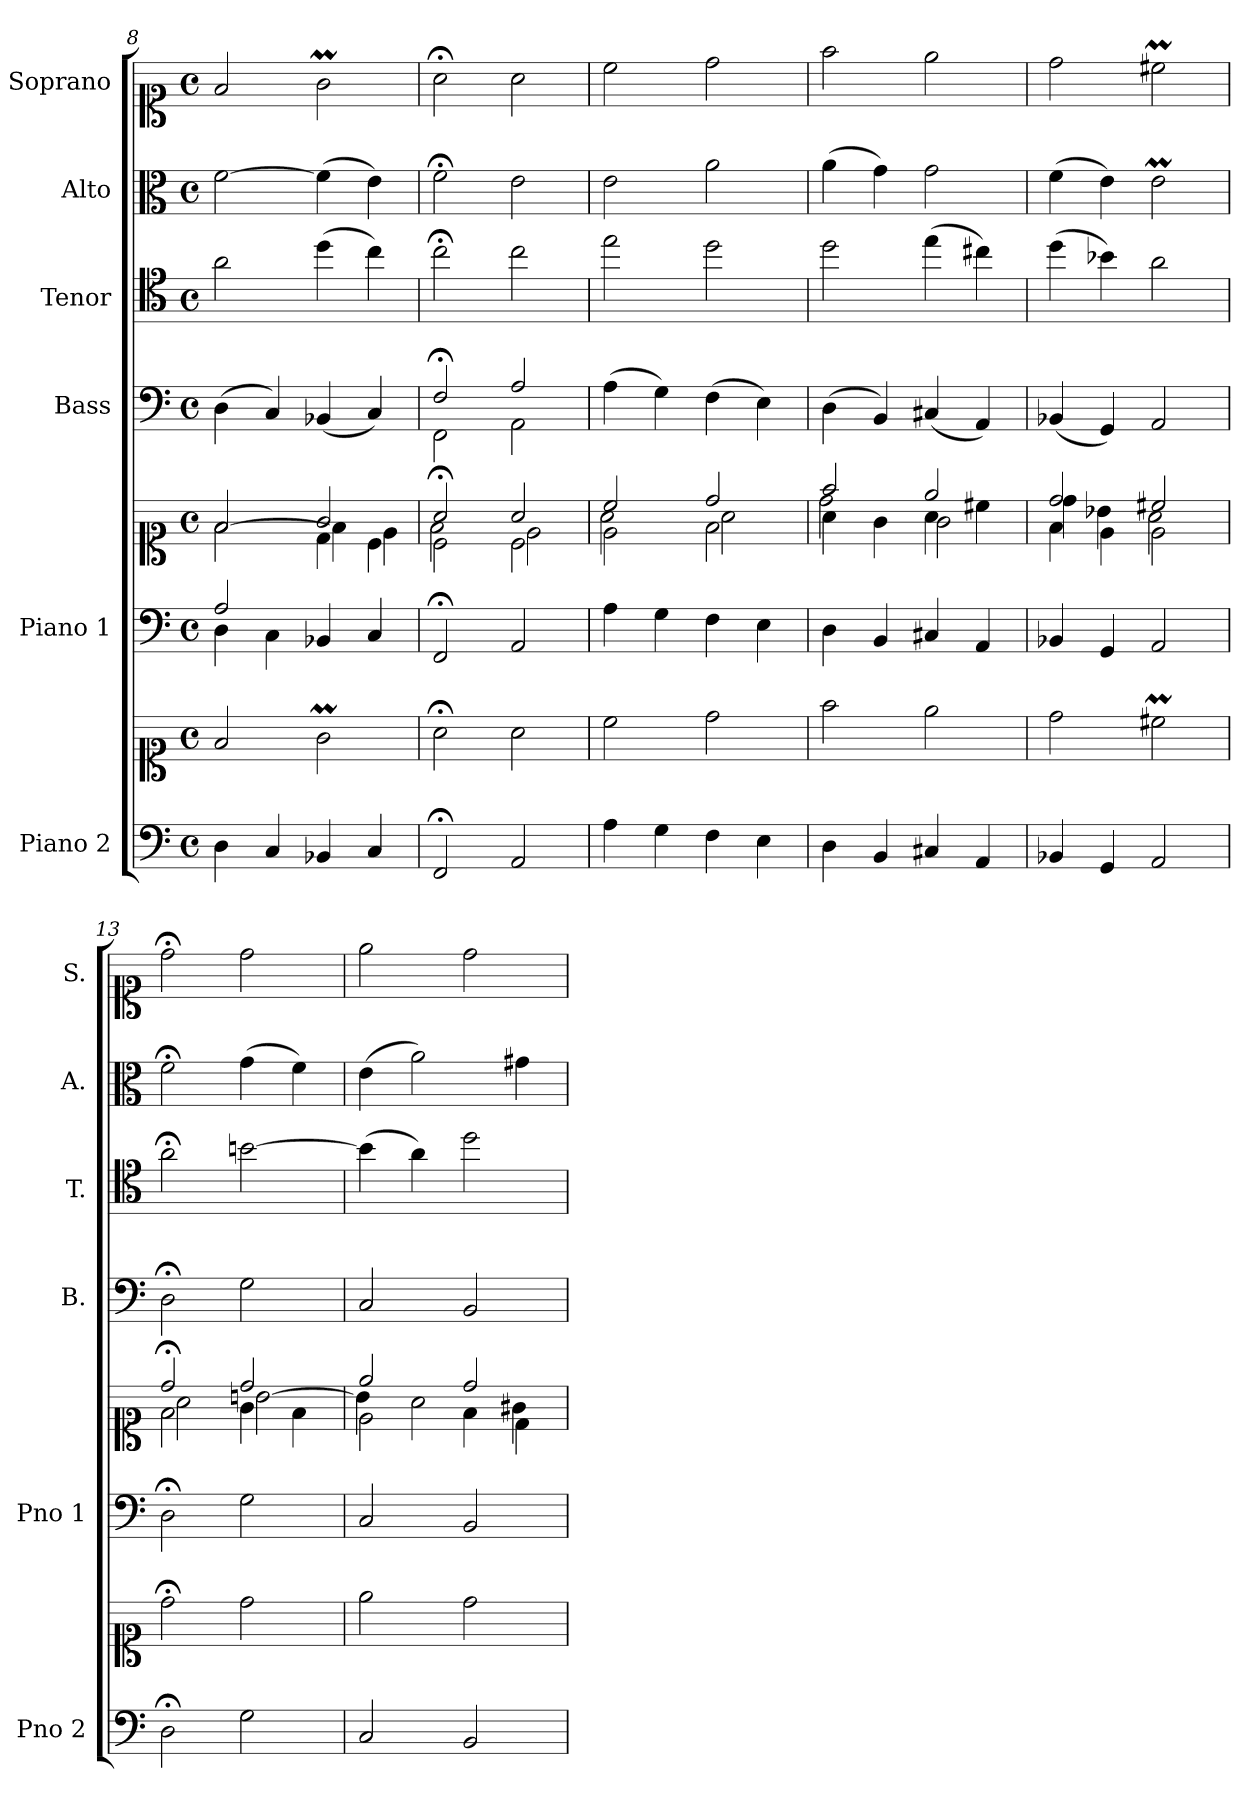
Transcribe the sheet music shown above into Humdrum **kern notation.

**kern	**kern	**kern	**kern	**kern	**kern	**kern	**kern
*part6	*part6	*part5	*part5	*part4	*part3	*part2	*part1
*staff8	*staff7	*staff6	*staff5	*staff4	*staff3	*staff2	*staff1
*I"Piano 2	*	*I"Piano 1	*	*I"Bass	*I"Tenor	*I"Alto	*I"Soprano
*I'Pno 2	*	*I'Pno 1	*	*I'B.	*I'T.	*I'A.	*I'S.
*clefF4	*clefC1	*clefF4	*clefC1	*clefF4	*clefC4	*clefC3	*clefC1
*	*	*	*	*	*ITrd7c12	*	*
*k[]	*k[]	*k[]	*k[]	*k[]	*k[]	*k[]	*k[]
*M4/4	*M4/4	*M4/4	*M4/4	*M4/4	*M4/4	*M4/4	*M4/4
*met(c)	*met(c)	*met(c)	*met(c)	*met(c)	*met(c)	*met(c)	*met(c)
=8	=8	=8	=8	=8	=8	=8	=8
*	*	*^	*^	*	*	*	*
*	*	*	*	*	*^	*	*	*	*
4D\	2f/	2A/	4D\	2f/	2ryy	[<2f\	(4D\	2A\	[>2f\	2f/
4C/	.	.	4C\	.	.	.	4C/)	.	.	.
4BB-X/	2gM\	2ryy	4BB-X/	2g/	4d\	4f\]	(4BB-X/	(4d\	(4f\]	2gM\
4C/	.	.	4C/	.	4c\	4e\	4C/)	4c\)	4e\)	.
*	*	*v	*v	*	*	*	*	*	*	*
=9	=9	=9	=9	=9	=9	=9	=9	=9	=9
*	*	*	*	*	*	*^	*	*	*
2FF;/	2a;<\	2FF;/	2a;</	2c\	2f\	2F;</	2FF\	2c;<\	2f;<\	2a;<\
2AA/	2a\	2AA/	2a/	2c\	2e\	2A/	2AA\	2c\	2e\	2a\
*	*	*	*	*	*	*v	*v	*	*	*
=10	=10	=10	=10	=10	=10	=10	=10	=10	=10
4A\	2cc\	4A\	2cc/	2e\	2a\	(4A\	2e\	2e\	2cc\
4G\	.	4G\	.	.	.	4G\)	.	.	.
4F\	2dd\	4F\	2dd/	2f\	2a\	(4F\	2d\	2a\	2dd\
4E\	.	4E\	.	.	.	4E\)	.	.	.
=11	=11	=11	=11	=11	=11	=11	=11	=11	=11
4D\	2ff\	4D\	2ff/	4a\	2dd\	(4D\	2d\	(4a\	2ff\
4BB/	.	4BB/	.	4g\	.	4BB/)	.	4g\)	.
4C#X/	2ee\	4C#X/	2ee/	4a\	2g\	(4C#X/	(4e\	2g\	2ee\
4AA/	.	4AA/	.	4cc#X\	.	4AA/)	4c#X\)	.	.
=12	=12	=12	=12	=12	=12	=12	=12	=12	=12
4BB-X/	2dd\	4BB-X/	2dd/	4f\	4dd\	(4BB-X/	(4d\	(4f\	2dd\
4GG/	.	4GG/	.	4e\	4b-X\	4GG/)	4B-X\)	4e\)	.
2AA/	2cc#Xm\	2AA/	2cc#X/	2e\	2a\	2AA/	2A\	2em\	2cc#Xm\
!!LO:PB:g=z
=13	=13	=13	=13	=13	=13	=13	=13	=13	=13
2D;\	2dd;<\	2D;\	2dd;</	2f\	2a\	2D;<\	2A;<\	2f;<\	2dd;<\
2G\	2dd\	2G\	2dd/	4g\	[<2bn\	2G\	[>2Bn\	(4g\	2dd\
.	.	.	.	4f\	.	.	.	4f\)	.
=14	=14	=14	=14	=14	=14	=14	=14	=14	=14
2C/	2ee\	2C/	2ee/	2e\	4b\]	2C/	(4B\]	(4e\	2ee\
.	.	.	.	.	2a\	.	4A\)	2a\)	.
2BB/	2dd\	2BB/	2dd/	4f\	.	2BB/	2d\	.	2dd\
.	.	.	.	4d\	4g#X\	.	.	4g#X\	.
*	*	*	*v	*v	*v	*	*	*	*
=	=	=	=	=	=	=	=
*-	*-	*-	*-	*-	*-	*-	*-
